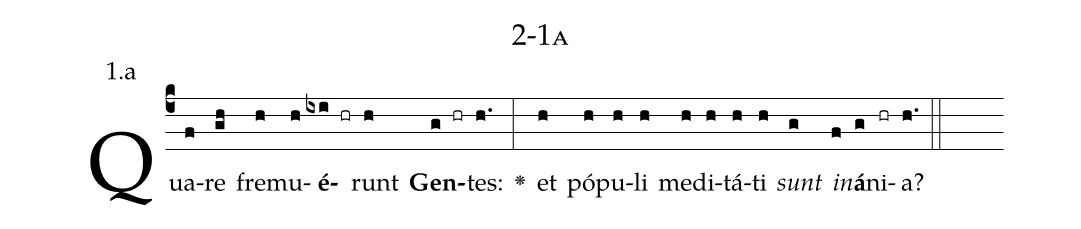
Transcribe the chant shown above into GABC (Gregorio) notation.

name: 2-1a;
annotation: 1.a;
%%
(c4)Qua(f)re(gh) fre(h)mu(h)<b>é</b>(ixi hr)runt(h) <b>Gen</b>(g hr)tes:(h.) <v>\greheightstar</v>(:) et(h) pó(h)pu(h)li(h) me(h)di(h)tá(h)ti(h) <i>sunt</i>(g) <i>in</i>(f)<b>á</b>(g)ni(hr)a?(h.) (::)


%E(h) u(h) o(g) u(f) a(g) e.(h.) (::)
